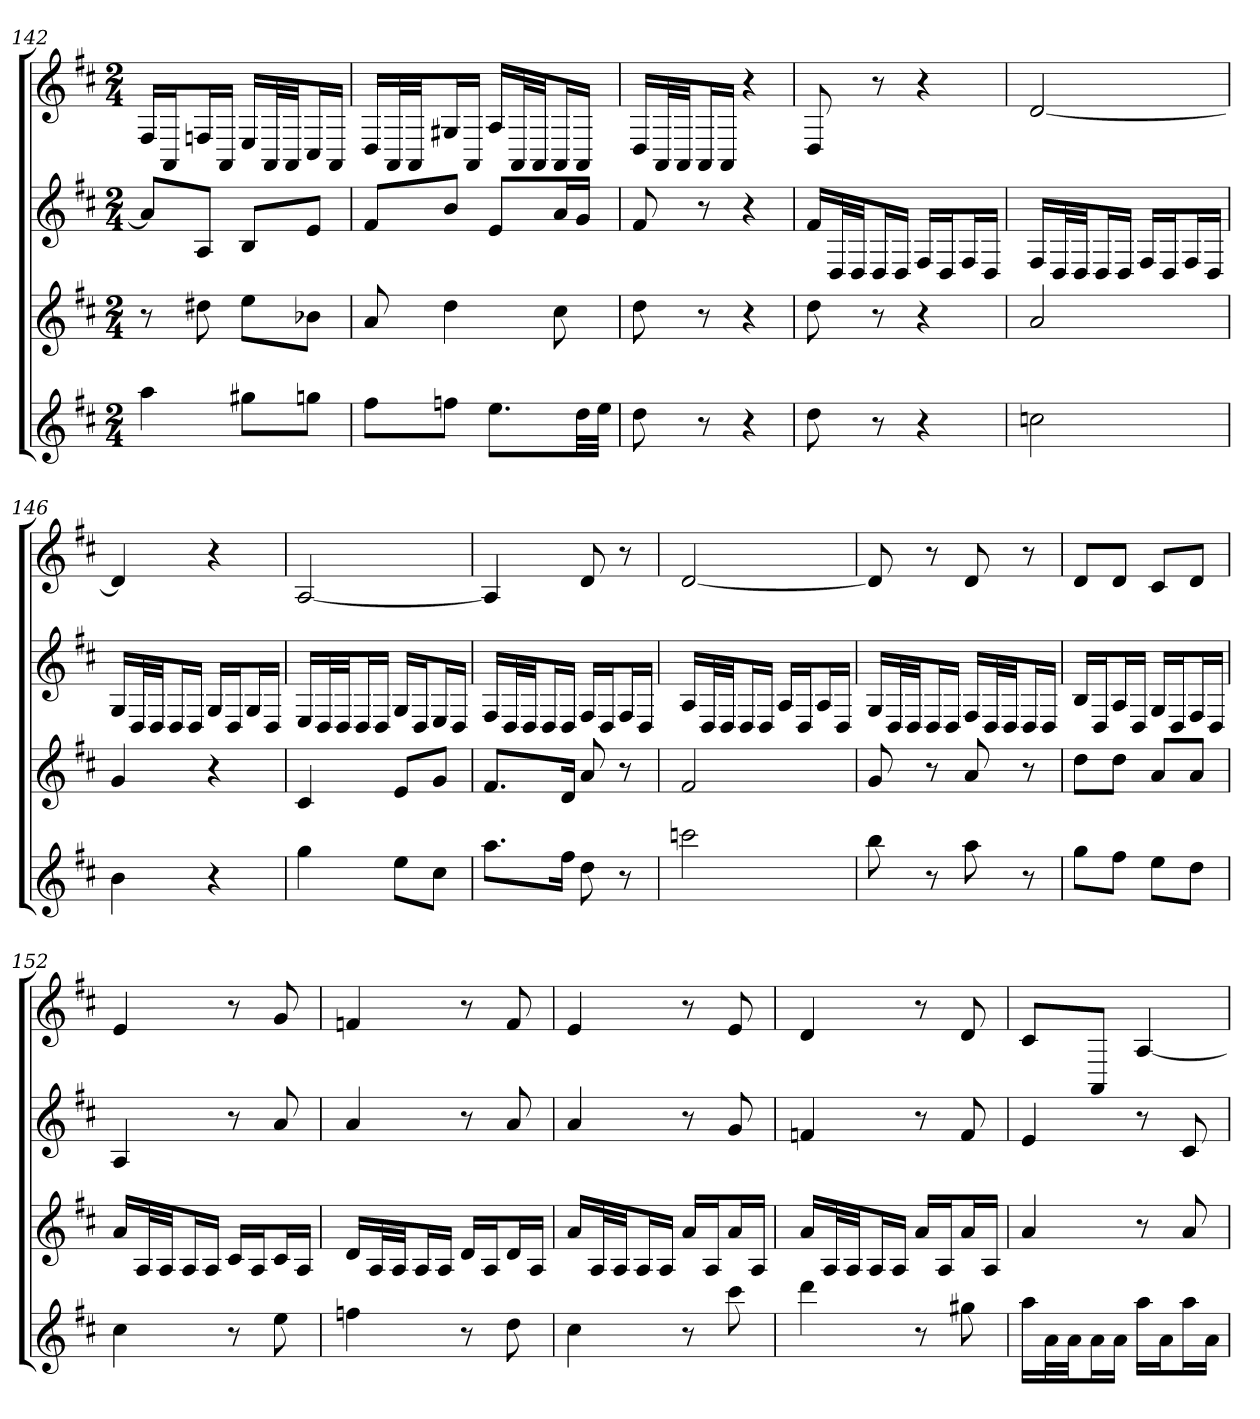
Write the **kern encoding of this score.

**kern	**kern	**kern	**kern
*part4	*part3	*part2	*part1
*staff4	*staff3	*staff2	*staff1
*k[f#c#]	*k[f#c#]	*k[f#c#]	*k[f#c#]
*D:	*D:	*D:	*D:
*M2/4	*M2/4	*M2/4	*M2/4
=142	=142	=142	=142
4aa	8r	8aL]	16F#LL
.	.	.	16AAJ
.	8dd#X	8AJ	16FnL
.	.	.	16AAJJ
8gg#XL	8eeL	8BL	16ELL
.	.	.	32AAL
.	.	.	32AAJJ
8ggnJ	8b-XJ	8eJ	16C#L
.	.	.	16AAJJ
=143	=143	=143	=143
8ff#L	8a	8f#L	16DLL
.	.	.	32AAL
.	.	.	32AAJJ
8ffnJ	4dd	8bJ	16G#XL
.	.	.	16AAJJ
8.eeL	.	8eL	16ALL
.	.	.	32AAL
.	.	.	32AAJJ
.	8cc#	16aL	16AAL
32ddLL	.	16gJJ	16AAJJ
32eeJJJ	.	.	.
=144a	=144a	=144a	=144a
8dd	8dd	8f#	16DLL
.	.	.	32AAL
.	.	.	32AAJJ
8r	8r	8r	16AAL
.	.	.	16AAJJ
4r	4r	4r	4r
=144b	=144b	=144b	=144b
8dd	8dd	16f#LL	8D
.	.	32DL	.
.	.	32DJJ	.
8r	8r	16DL	8r
.	.	16DJJ	.
4r	4r	16F#LL	4r
.	.	16DJ	.
.	.	16F#L	.
.	.	16DJJ	.
=145	=145	=145	=145
2ccn	2a	16F#LL	[2d
.	.	32DL	.
.	.	32DJJ	.
.	.	16DL	.
.	.	16DJJ	.
.	.	16F#LL	.
.	.	16DJ	.
.	.	16F#L	.
.	.	16DJJ	.
=146	=146	=146	=146
4b	4g	16GLL	4d]
.	.	32DL	.
.	.	32DJJ	.
.	.	16DL	.
.	.	16DJJ	.
4r	4r	16GLL	4r
.	.	16DJ	.
.	.	16GL	.
.	.	16DJJ	.
=147	=147	=147	=147
4gg	4c#	16ELL	[2A
.	.	32DL	.
.	.	32DJJ	.
.	.	16DL	.
.	.	16DJJ	.
8eeL	8eL	16GLL	.
.	.	16DJ	.
8cc#J	8gJ	16EL	.
.	.	16DJJ	.
=148	=148	=148	=148
8.aaL	8.f#L	16F#LL	4A]
.	.	32DL	.
.	.	32DJJ	.
.	.	16DL	.
16ff#Jk	16dJk	16DJJ	.
8dd	8a	16F#LL	8d
.	.	16DJ	.
8r	8r	16F#L	8r
.	.	16DJJ	.
=149	=149	=149	=149
2cccn	2f#	16ALL	[2d
.	.	32DL	.
.	.	32DJJ	.
.	.	16DL	.
.	.	16DJJ	.
.	.	16ALL	.
.	.	16DJ	.
.	.	16AL	.
.	.	16DJJ	.
=150	=150	=150	=150
8bb	8g	16GLL	8d]
.	.	32DL	.
.	.	32DJJ	.
8r	8r	16DL	8r
.	.	16DJJ	.
8aa	8a	16F#LL	8d
.	.	32DL	.
.	.	32DJJ	.
8r	8r	16DL	8r
.	.	16DJJ	.
=151	=151	=151	=151
8ggL	8ddL	16BLL	8dL
.	.	16DJ	.
8ff#J	8ddJ	16AL	8dJ
.	.	16DJJ	.
8eeL	8aL	16GLL	8c#L
.	.	16DJ	.
8ddJ	8aJ	16F#L	8dJ
.	.	16DJJ	.
=152	=152	=152	=152
4cc#	16aLL	4A	4e
.	32AL	.	.
.	32AJJ	.	.
.	16AL	.	.
.	16AJJ	.	.
8r	16c#LL	8r	8r
.	16AJ	.	.
8ee	16c#L	8a	8g
.	16AJJ	.	.
=153	=153	=153	=153
4ffn	16dLL	4a	4fn
.	32AL	.	.
.	32AJJ	.	.
.	16AL	.	.
.	16AJJ	.	.
8r	16dLL	8r	8r
.	16AJ	.	.
8dd	16dL	8a	8f
.	16AJJ	.	.
=154	=154	=154	=154
4cc#	16aLL	4a	4e
.	32AL	.	.
.	32AJJ	.	.
.	16AL	.	.
.	16AJJ	.	.
8r	16aLL	8r	8r
.	16AJ	.	.
8ccc#	16aL	8g	8e
.	16AJJ	.	.
=155	=155	=155	=155
4ddd	16aLL	4fn	4d
.	32AL	.	.
.	32AJJ	.	.
.	16AL	.	.
.	16AJJ	.	.
8r	16aLL	8r	8r
.	16AJ	.	.
8gg#X	16aL	8f	8d
.	16AJJ	.	.
=156	=156	=156	=156
16aaLL	4a	4e	8c#L
32aL	.	.	.
32aJJ	.	.	.
16aL	.	.	8AAJ
16aJJ	.	.	.
16aaLL	8r	8r	[4A
16aJ	.	.	.
16aaL	8a	8c#	.
16aJJ	.	.	.
=	=	=	=
*-	*-	*-	*-
